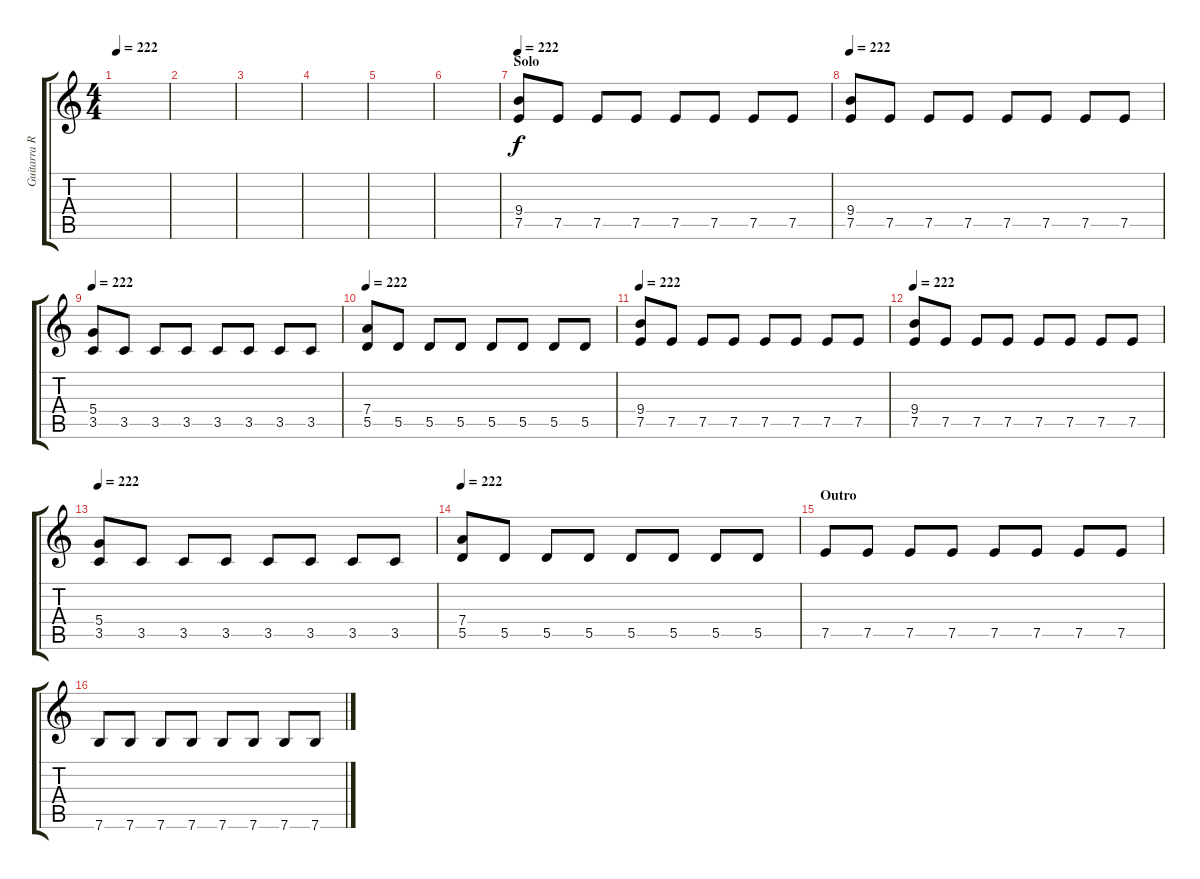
\track ("Guitarra Ritmica" "Guitarra R") {instrument distortionguitar}
\staff {score tabs}
\tuning (E4 B3 G3 D3 A2 E2) {hide}
\ts (4 4)
\tempo 222
\clef g2
\ks c
|
|
|
|
|
|
\section ("" "Solo")
\tempo 222
(9.4 7.5).8 7.5.8 7.5.8 7.5.8 7.5.8 7.5.8 7.5.8 7.5.8 |
\tempo 222
(9.4 7.5).8 7.5.8 7.5.8 7.5.8 7.5.8 7.5.8 7.5.8 7.5.8 |
\tempo 222
(5.4 3.5).8 3.5.8 3.5.8 3.5.8 3.5.8 3.5.8 3.5.8 3.5.8 |
\tempo 222
(7.4 5.5).8 5.5.8 5.5.8 5.5.8 5.5.8 5.5.8 5.5.8 5.5.8 |
\tempo 222
(9.4 7.5).8 7.5.8 7.5.8 7.5.8 7.5.8 7.5.8 7.5.8 7.5.8 |
\tempo 222
(9.4 7.5).8 7.5.8 7.5.8 7.5.8 7.5.8 7.5.8 7.5.8 7.5.8 |
\tempo 222
(5.4 3.5).8 3.5.8 3.5.8 3.5.8 3.5.8 3.5.8 3.5.8 3.5.8 |
\tempo 222
(7.4 5.5).8 5.5.8 5.5.8 5.5.8 5.5.8 5.5.8 5.5.8 5.5.8 |
\section ("" "Outro")
7.5.8 7.5.8 7.5.8 7.5.8 7.5.8 7.5.8 7.5.8 7.5.8 |
7.6.8 7.6.8 7.6.8 7.6.8 7.6.8 7.6.8 7.6.8 7.6.8
